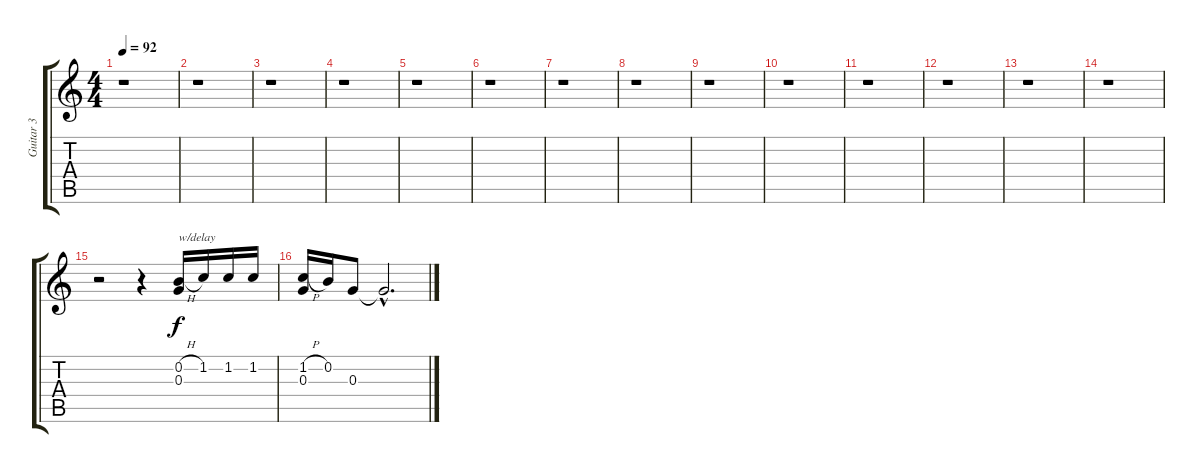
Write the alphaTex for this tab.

\track ("Guitar 3" "Guitar 3") {instrument overdrivenguitar}
\staff {score tabs}
\tuning (E4 B3 G3 D3 A2 E2) {hide}
\ts (4 4)
\tempo 92
\clef g2
\ks c
r.1{dy f instrument overdrivenguitar} |
r.1 |
r.1 |
r.1 |
r.1 |
r.1 |
r.1 |
r.1 |
r.1 |
r.1 |
r.1 |
r.1 |
r.1 |
r.1 |
r.2 r.4 (0.2{h} 0.3).16{txt "w/delay"} 1.2.16 1.2.16 1.2.16 |
(1.2{h} 0.3).16 0.2.16 0.3.8 0.3{hac t}.2{d}
